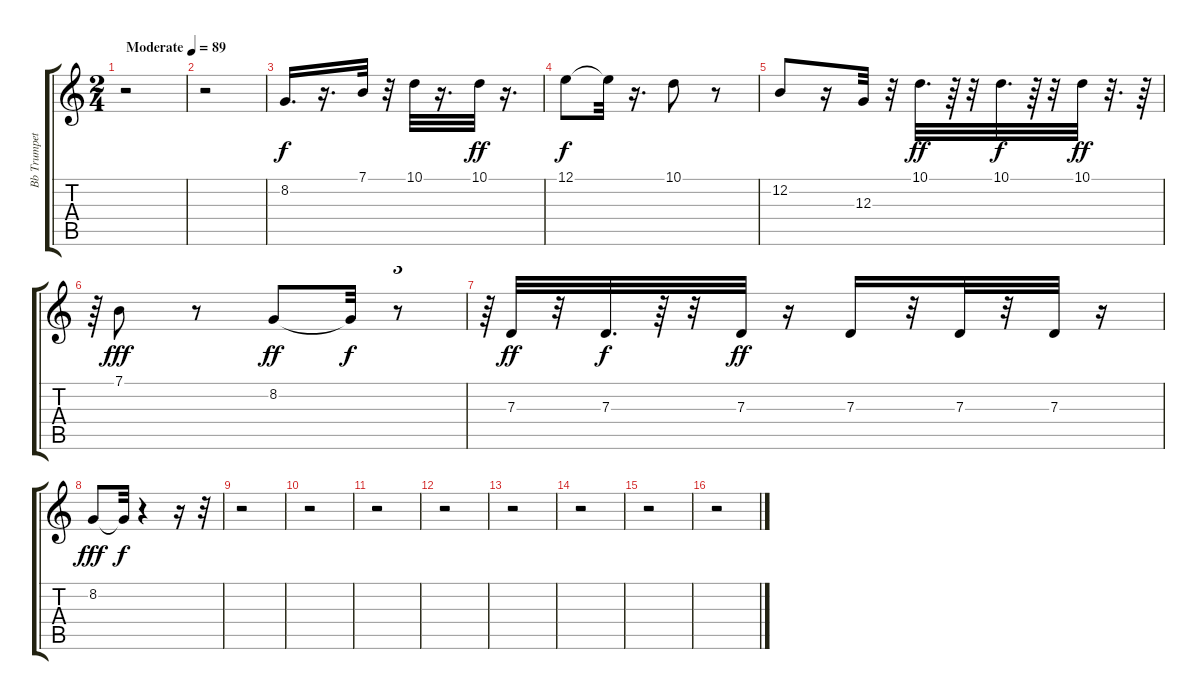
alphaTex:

\track ("Bb Trumpet" "Bb Trumpet") {instrument mutedtrumpet}
\staff {score tabs}
\tuning (E4 B3 G3 D3 A2 E2) {hide}
\ts (2 4)
\tempo (89 "Moderate")
\clef g2
\ks c
r.2{dy f instrument mutedtrumpet} |
r.2 |
8.2.16{d} r.16{d} 7.1.32 r.32 10.1.32 r.16{d} 10.1.32{dy ff} r.16{d} |
12.1.8{dy f} 12.1{t}.32 r.16{d} 10.1.8 r.8 |
12.2.8 r.16 12.3.32 r.32 10.1.32{d dy ff} r.64 r.32 10.1.32{d dy f} r.64 r.32 10.1.32{dy ff} r.32{d} r.64 |
r.64{tu (3 2)} 7.1.8{dy fff} r.8 8.2.8{dy ff} 8.2{t}.32{dy f} r.8{tu (3 2)} |
r.64{tu (3 2)} 7.3.32{dy ff} r.32 7.3.32{d dy f} r.64 r.32 7.3.32{dy ff} r.16 7.3.16 r.32 7.3.32 r.32 7.3.32 r.16 |
8.2.8{dy fff} 8.2{t}.32{dy f} r.4 r.16 r.32 |
r.2 |
r.2 |
r.2 |
r.2 |
r.2 |
r.2 |
r.2 |
r.2
